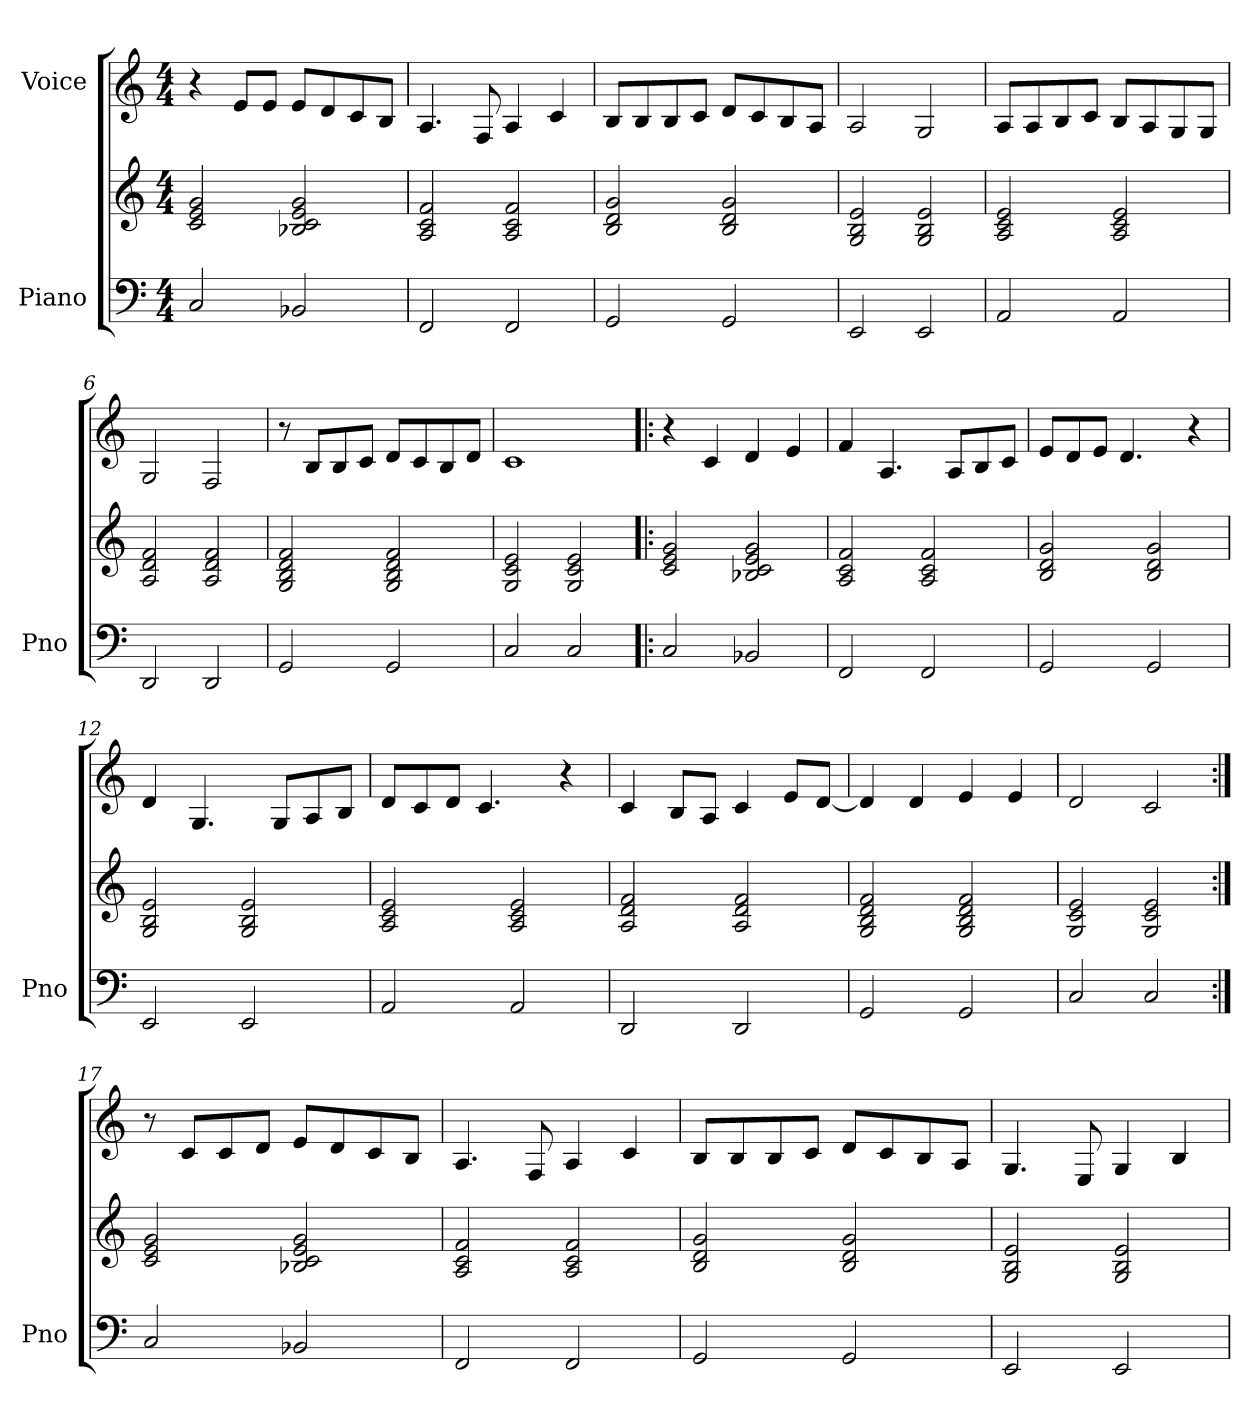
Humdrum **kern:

**kern	**kern	**kern
*part2	*part2	*part1
*staff3	*staff2	*staff1
*I"Piano	*	*I"Voice
*I'Pno	*	*
*clefF4	*clefG2	*clefG2
*k[]	*k[]	*k[]
*M4/4	*M4/4	*M4/4
=1	=1	=1
2C/	2c/ 2e/ 2g/	4r
.	.	8e/L
.	.	8e/J
2BB-X/	2B-X/ 2c/ 2e/ 2g/	8e/L
.	.	8d/
.	.	8c/
.	.	8B/J
=2	=2	=2
2FF/	2A/ 2c/ 2f/	4.A/
.	.	8F/
2FF/	2A/ 2c/ 2f/	4A/
.	.	4c/
=3	=3	=3
2GG/	2B/ 2d/ 2g/	8B/L
.	.	8B/
.	.	8B/
.	.	8c/J
2GG/	2B/ 2d/ 2g/	8d/L
.	.	8c/
.	.	8B/
.	.	8A/J
=4	=4	=4
2EE/	2G/ 2B/ 2e/	2A/
2EE/	2G/ 2B/ 2e/	2G/
=5	=5	=5
2AA/	2A/ 2c/ 2e/	8A/L
.	.	8A/
.	.	8B/
.	.	8c/J
2AA/	2A/ 2c/ 2e/	8B/L
.	.	8A/
.	.	8G/
.	.	8G/J
=6	=6	=6
2DD/	2A/ 2d/ 2f/	2G/
2DD/	2A/ 2d/ 2f/	2F/
!!LO:LB:g=z
=7	=7	=7
2GG/	2G/ 2B/ 2d/ 2f/	8r
.	.	8B/L
.	.	8B/
.	.	8c/J
2GG/	2G/ 2B/ 2d/ 2f/	8d/L
.	.	8c/
.	.	8B/
.	.	8d/J
=8	=8	=8
2C/	2G/ 2c/ 2e/	1c
2C/	2G/ 2c/ 2e/	.
=9!|:	=9!|:	=9!|:
2C/	2c/ 2e/ 2g/	4r
.	.	4c/
2BB-X/	2B-X/ 2c/ 2e/ 2g/	4d/
.	.	4e/
=10	=10	=10
2FF/	2A/ 2c/ 2f/	4f/
.	.	4.A/
2FF/	2A/ 2c/ 2f/	.
.	.	8A/L
.	.	8B/
.	.	8c/J
=11	=11	=11
2GG/	2B/ 2d/ 2g/	8e/L
.	.	8d/
.	.	8e/J
.	.	4.d/
2GG/	2B/ 2d/ 2g/	.
.	.	4r
=12	=12	=12
2EE/	2G/ 2B/ 2e/	4d/
.	.	4.G/
2EE/	2G/ 2B/ 2e/	.
.	.	8G/L
.	.	8A/
.	.	8B/J
!!LO:LB:g=z
=13	=13	=13
2AA/	2A/ 2c/ 2e/	8d/L
.	.	8c/
.	.	8d/J
.	.	4.c/
2AA/	2A/ 2c/ 2e/	.
.	.	4r
=14	=14	=14
2DD/	2A/ 2d/ 2f/	4c/
.	.	8B/L
.	.	8A/J
2DD/	2A/ 2d/ 2f/	4c/
.	.	8e/L
.	.	[8d/J
=15	=15	=15
2GG/	2G/ 2B/ 2d/ 2f/	4d/]
.	.	4d/
2GG/	2G/ 2B/ 2d/ 2f/	4e/
.	.	4e/
=16	=16	=16
2C/	2G/ 2c/ 2e/	2d/
2C/	2G/ 2c/ 2e/	2c/
=17:|!	=17:|!	=17:|!
2C/	2c/ 2e/ 2g/	8r
.	.	8c/L
.	.	8c/
.	.	8d/J
2BB-X/	2B-X/ 2c/ 2e/ 2g/	8e/L
.	.	8d/
.	.	8c/
.	.	8B/J
=18	=18	=18
2FF/	2A/ 2c/ 2f/	4.A/
.	.	8F/
2FF/	2A/ 2c/ 2f/	4A/
.	.	4c/
!!LO:LB:g=z
=19	=19	=19
2GG/	2B/ 2d/ 2g/	8B/L
.	.	8B/
.	.	8B/
.	.	8c/J
2GG/	2B/ 2d/ 2g/	8d/L
.	.	8c/
.	.	8B/
.	.	8A/J
=20	=20	=20
2EE/	2G/ 2B/ 2e/	4.G/
.	.	8E/
2EE/	2G/ 2B/ 2e/	4G/
.	.	4B/
=	=	=
*-	*-	*-
